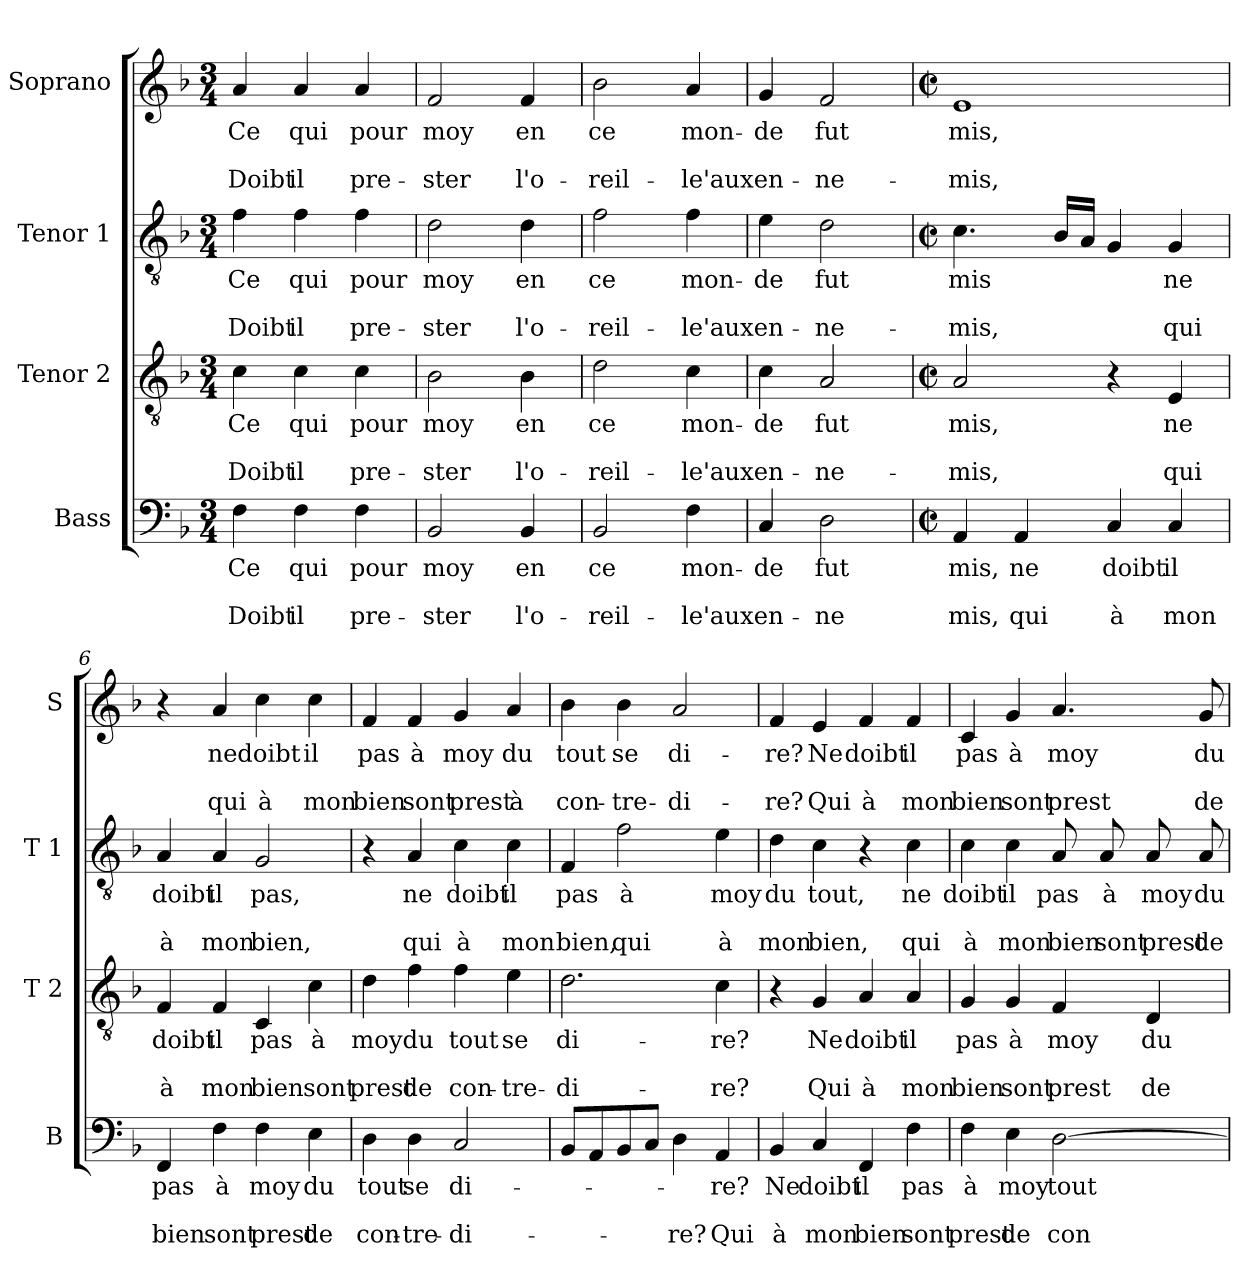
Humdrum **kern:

**kern	**text	**text	**text	**kern	**text	**text	**text	**kern	**text	**text	**text	**kern	**text	**text	**text
*part4	*part4	*part4	*part4	*part3	*part3	*part3	*part3	*part2	*part2	*part2	*part2	*part1	*part1	*part1	*part1
*staff4	*staff4	*staff4	*staff4	*staff3	*staff3	*staff3	*staff3	*staff2	*staff2	*staff2	*staff2	*staff1	*staff1	*staff1	*staff1
*I"Bass	*	*	*	*I"Tenor 2	*	*	*	*I"Tenor 1	*	*	*	*I"Soprano	*	*	*
*I'B	*	*	*	*I'T 2	*	*	*	*I'T 1	*	*	*	*I'S	*	*	*
*clefF4	*	*	*	*clefGv2	*	*	*	*clefGv2	*	*	*	*clefG2	*	*	*
*k[b-]	*	*	*	*k[b-]	*	*	*	*k[b-]	*	*	*	*k[b-]	*	*	*
*F:	*	*	*	*F:	*	*	*	*F:	*	*	*	*F:	*	*	*
*M3/4	*	*	*	*M3/4	*	*	*	*M3/4	*	*	*	*M3/4	*	*	*
=1	=1	=1	=1	=1	=1	=1	=1	=1	=1	=1	=1	=1	=1	=1	=1
!	!LO:LY:b	!	!LO:LY:b	!	!LO:LY:b	!	!LO:LY:b	!	!LO:LY:b	!	!LO:LY:b	!	!LO:LY:b	!	!LO:LY:b
4F\	Ce	.	Doibt	4c\	Ce	.	Doibt	4f\	Ce	.	Doibt	4a/	Ce	.	Doibt
!	!LO:LY:b	!	!LO:LY:b	!	!LO:LY:b	!	!LO:LY:b	!	!LO:LY:b	!	!LO:LY:b	!	!LO:LY:b	!	!LO:LY:b
4F\	qui	.	il	4c\	qui	.	il	4f\	qui	.	il	4a/	qui	.	il
!	!LO:LY:b	!	!LO:LY:b	!	!LO:LY:b	!	!LO:LY:b	!	!LO:LY:b	!	!LO:LY:b	!	!LO:LY:b	!	!LO:LY:b
4F\	pour	.	pre-	4c\	pour	.	pre-	4f\	pour	.	pre-	4a/	pour	.	pre-
=2	=2	=2	=2	=2	=2	=2	=2	=2	=2	=2	=2	=2	=2	=2	=2
!	!LO:LY:b	!	!LO:LY:b	!	!LO:LY:b	!	!LO:LY:b	!	!LO:LY:b	!	!LO:LY:b	!	!LO:LY:b	!	!LO:LY:b
2BB-/	moy	.	-ster	2B-\	moy	.	-ster	2d\	moy	.	-ster	2f/	moy	.	-ster
!	!LO:LY:b	!	!LO:LY:b	!	!LO:LY:b	!	!LO:LY:b	!	!LO:LY:b	!	!LO:LY:b	!	!LO:LY:b	!	!LO:LY:b
4BB-/	en	.	l'o-	4B-\	en	.	l'o-	4d\	en	.	l'o-	4f/	en	.	l'o-
=3	=3	=3	=3	=3	=3	=3	=3	=3	=3	=3	=3	=3	=3	=3	=3
!	!LO:LY:b	!	!LO:LY:b	!	!LO:LY:b	!	!LO:LY:b	!	!LO:LY:b	!	!LO:LY:b	!	!LO:LY:b	!	!LO:LY:b
2BB-/	ce	.	-reil-	2d\	ce	.	-reil-	2f\	ce	.	-reil-	2b-\	ce	.	-reil-
!	!LO:LY:b	!	!LO:LY:b	!	!LO:LY:b	!	!LO:LY:b	!	!LO:LY:b	!	!LO:LY:b	!	!LO:LY:b	!	!LO:LY:b
4F\	mon-	.	-le'aux	4c\	mon-	.	-le'aux	4f\	mon-	.	-le'aux	4a/	mon-	.	-le'aux
=4	=4	=4	=4	=4	=4	=4	=4	=4	=4	=4	=4	=4	=4	=4	=4
!	!LO:LY:b	!	!LO:LY:b	!	!LO:LY:b	!	!LO:LY:b	!	!LO:LY:b	!	!LO:LY:b	!	!LO:LY:b	!	!LO:LY:b
4C/	-de	.	en-	4c\	-de	.	en-	4e\	-de	.	en-	4g/	-de	.	en-
!	!LO:LY:b	!	!LO:LY:b	!	!LO:LY:b	!	!LO:LY:b	!	!LO:LY:b	!	!LO:LY:b	!	!LO:LY:b	!	!LO:LY:b
2D\	fut	.	-ne	2A/	fut	.	-ne-	2d\	fut	.	-ne-	2f/	fut	.	-ne-
=5	=5	=5	=5	=5	=5	=5	=5	=5	=5	=5	=5	=5	=5	=5	=5
*M2/2	*	*	*	*M2/2	*	*	*	*M2/2	*	*	*	*M2/2	*	*	*
*met(c|)	*	*	*	*met(c|)	*	*	*	*met(c|)	*	*	*	*met(c|)	*	*	*
!	!LO:LY:b	!	!LO:LY:b	!	!LO:LY:b	!	!LO:LY:b	!	!LO:LY:b	!	!LO:LY:b	!	!LO:LY:b	!	!LO:LY:b
4AA/	mis,	.	mis,	2A/	mis,	.	-mis,	4.c\	mis	.	-mis,	1e	mis,	.	-mis,
!	!LO:LY:b	!	!LO:LY:b	!	!	!	!	!	!	!	!	!	!	!	!
4AA/	ne	.	qui	.	.	.	.	.	.	.	.	.	.	.	.
.	.	.	.	.	.	.	.	16B-/LL	.	.	.	.	.	.	.
.	.	.	.	.	.	.	.	16A/JJ	.	.	.	.	.	.	.
!	!LO:LY:b	!	!LO:LY:b	!	!	!	!	!	!	!	!	!	!	!	!
4C/	doibt	.	à	4r	.	.	.	4G/	.	.	.	.	.	.	.
!	!LO:LY:b	!	!LO:LY:b	!	!LO:LY:b	!	!LO:LY:b	!	!LO:LY:b	!	!LO:LY:b	!	!	!	!
4C/	il	.	mon	4E/	ne	.	qui	4G/	ne	.	qui	.	.	.	.
!!LO:LB:g=z
=6	=6	=6	=6	=6	=6	=6	=6	=6	=6	=6	=6	=6	=6	=6	=6
!	!LO:LY:b	!	!LO:LY:b	!	!LO:LY:b	!	!LO:LY:b	!	!LO:LY:b	!	!LO:LY:b	!	!	!	!
4FF/	pas	.	bien	4F/	doibt	.	à	4A/	doibt	.	à	4r	.	.	.
!	!LO:LY:b	!	!LO:LY:b	!	!LO:LY:b	!	!LO:LY:b	!	!LO:LY:b	!	!LO:LY:b	!	!LO:LY:b	!	!LO:LY:b
4F\	à	.	sont	4F/	il	.	mon	4A/	il	.	mon	4a/	ne	.	qui
!	!LO:LY:b	!	!LO:LY:b	!	!LO:LY:b	!	!LO:LY:b	!	!LO:LY:b	!	!LO:LY:b	!	!LO:LY:b	!	!LO:LY:b
4F\	moy	.	prest	4C/	pas	.	bien	2G/	pas,	.	bien,	4cc\	doibt	.	à
!	!LO:LY:b	!	!LO:LY:b	!	!LO:LY:b	!	!LO:LY:b	!	!	!	!	!	!LO:LY:b	!	!LO:LY:b
4E\	du	.	de	4c\	à	.	sont	.	.	.	.	4cc\	il	.	mon
=7	=7	=7	=7	=7	=7	=7	=7	=7	=7	=7	=7	=7	=7	=7	=7
!	!LO:LY:b	!	!LO:LY:b	!	!LO:LY:b	!	!LO:LY:b	!	!	!	!	!	!LO:LY:b	!	!LO:LY:b
4D\	tout	.	con-	4d\	moy	.	prest	4r	.	.	.	4f/	pas	.	bien
!	!LO:LY:b	!	!LO:LY:b	!	!LO:LY:b	!	!LO:LY:b	!	!LO:LY:b	!	!LO:LY:b	!	!LO:LY:b	!	!LO:LY:b
4D\	se	.	-tre-	4f\	du	.	de	4A/	ne	.	qui	4f/	à	.	sont
!	!LO:LY:b	!	!LO:LY:b	!	!LO:LY:b	!	!LO:LY:b	!	!LO:LY:b	!	!LO:LY:b	!	!LO:LY:b	!	!LO:LY:b
2C/	di-	.	-di-	4f\	tout	.	con-	4c\	doibt	.	à	4g/	moy	.	prest
!	!	!	!	!	!LO:LY:b	!	!LO:LY:b	!	!LO:LY:b	!	!LO:LY:b	!	!LO:LY:b	!	!LO:LY:b
.	.	.	.	4e\	se	.	-tre-	4c\	il	.	mon	4a/	du	.	à
=8	=8	=8	=8	=8	=8	=8	=8	=8	=8	=8	=8	=8	=8	=8	=8
!	!	!	!	!	!LO:LY:b	!	!LO:LY:b	!	!LO:LY:b	!	!LO:LY:b	!	!LO:LY:b	!	!LO:LY:b
8BB-/L	.	.	.	2.d\	di-	.	-di-	4F/	pas	.	bien,	4b-\	tout	.	con-
8AA/	.	.	.	.	.	.	.	.	.	.	.	.	.	.	.
!	!	!	!	!	!	!	!	!	!LO:LY:b	!	!LO:LY:b	!	!LO:LY:b	!	!LO:LY:b
8BB-/	.	.	.	.	.	.	.	2f\	à	.	qui	4b-\	se	.	-tre-
8C/J	.	.	.	.	.	.	.	.	.	.	.	.	.	.	.
!	!	!	!LO:LY:b	!	!	!	!	!	!	!	!	!	!LO:LY:b	!	!LO:LY:b
4D\	.	.	-re?	.	.	.	.	.	.	.	.	2a/	di-	.	-di-
!	!LO:LY:b	!	!LO:LY:b	!	!LO:LY:b	!	!LO:LY:b	!	!LO:LY:b	!	!LO:LY:b	!	!	!	!
4AA/	-re?	.	Qui	4c\	-re?	.	-re?	4e\	moy	.	à	.	.	.	.
=9	=9	=9	=9	=9	=9	=9	=9	=9	=9	=9	=9	=9	=9	=9	=9
!	!LO:LY:b	!	!LO:LY:b	!	!	!	!	!	!LO:LY:b	!	!LO:LY:b	!	!LO:LY:b	!	!LO:LY:b
4BB-/	Ne	.	à	4r	.	.	.	4d\	du	.	mon	4f/	-re?	.	-re?
!	!LO:LY:b	!	!LO:LY:b	!	!LO:LY:b	!	!LO:LY:b	!	!LO:LY:b	!	!LO:LY:b	!	!LO:LY:b	!	!LO:LY:b
4C/	doibt	.	mon	4G/	Ne	.	Qui	4c\	tout,	.	bien,	4e/	Ne	.	Qui
!	!LO:LY:b	!	!LO:LY:b	!	!LO:LY:b	!	!LO:LY:b	!	!	!	!	!	!LO:LY:b	!	!LO:LY:b
4FF/	il	.	bien	4A/	doibt	.	à	4r	.	.	.	4f/	doibt	.	à
!	!LO:LY:b	!	!LO:LY:b	!	!LO:LY:b	!	!LO:LY:b	!	!LO:LY:b	!	!LO:LY:b	!	!LO:LY:b	!	!LO:LY:b
4F\	pas	.	sont	4A/	il	.	mon	4c\	ne	.	qui	4f/	il	.	mon
=10	=10	=10	=10	=10	=10	=10	=10	=10	=10	=10	=10	=10	=10	=10	=10
!	!LO:LY:b	!	!LO:LY:b	!	!LO:LY:b	!	!LO:LY:b	!	!LO:LY:b	!	!LO:LY:b	!	!LO:LY:b	!	!LO:LY:b
4F\	à	.	prest	4G/	pas	.	bien	4c\	doibt	.	à	4c/	pas	.	bien
!	!LO:LY:b	!	!LO:LY:b	!	!LO:LY:b	!	!LO:LY:b	!	!LO:LY:b	!	!LO:LY:b	!	!LO:LY:b	!	!LO:LY:b
4E\	moy	.	de	4G/	à	.	sont	4c\	il	.	mon	4g/	à	.	sont
!	!LO:LY:b	!	!LO:LY:b	!	!LO:LY:b	!	!LO:LY:b	!	!LO:LY:b	!	!LO:LY:b	!	!LO:LY:b	!	!LO:LY:b
[2D\	tout	.	con-	4F/	moy	.	prest	8A/	pas	.	bien	4.a/	moy	.	prest
!	!	!	!	!	!	!	!	!	!LO:LY:b	!	!LO:LY:b	!	!	!	!
.	.	.	.	.	.	.	.	8A/	à	.	sont	.	.	.	.
!	!	!	!	!	!LO:LY:b	!	!LO:LY:b	!	!LO:LY:b	!	!LO:LY:b	!	!	!	!
.	.	.	.	4D/	du	.	de	8A/	moy	.	prest	.	.	.	.
!	!	!	!	!	!	!	!	!	!LO:LY:b	!	!LO:LY:b	!	!LO:LY:b	!	!LO:LY:b
.	.	.	.	.	.	.	.	8A/	du	.	de	8g/	du	.	de
=	=	=	=	=	=	=	=	=	=	=	=	=	=	=	=
*-	*-	*-	*-	*-	*-	*-	*-	*-	*-	*-	*-	*-	*-	*-	*-
